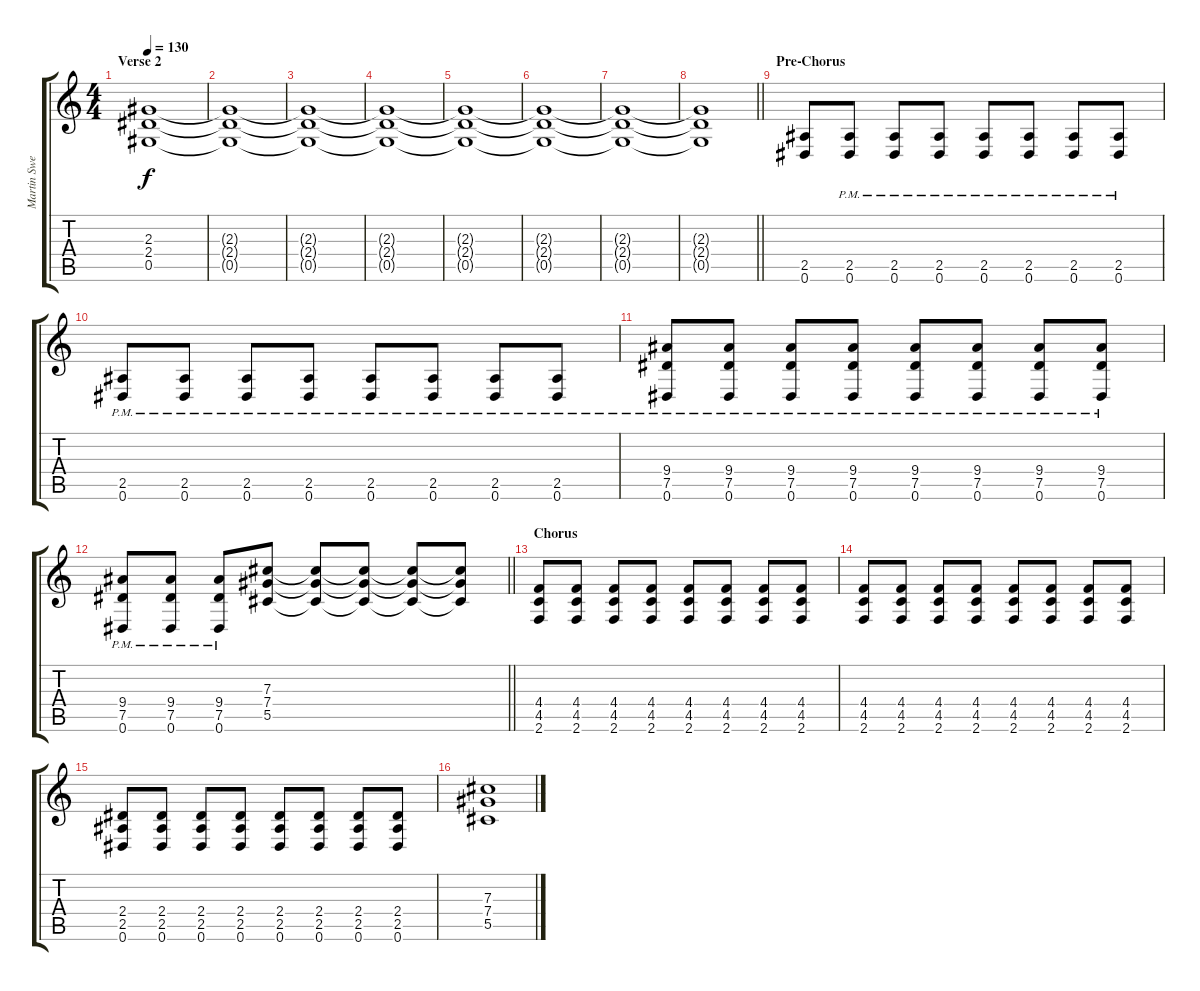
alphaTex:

\track ("Martin Sweet (Guitar 2)" "Martin Swe") {instrument distortionguitar}
\staff {score tabs}
\tuning (Eb4 Bb3 Gb3 Db3 Ab2 Eb2) {hide}
\ts (4 4)
\section ("" "Verse 2")
\tempo 130
\clef g2
\ks c
(2.3 2.4 0.5).1{dy f volume 12} |
(2.3{t} 2.4{t} 0.5{t}).1{volume 7} |
(2.3{t} 2.4{t} 0.5{t}).1 |
(2.3{t} 2.4{t} 0.5{t}).1 |
(2.3{t} 2.4{t} 0.5{t}).1 |
(2.3{t} 2.4{t} 0.5{t}).1 |
(2.3{t} 2.4{t} 0.5{t}).1 |
\barLineRight lightlight
(2.3{t} 2.4{t} 0.5{t}).1 |
\section ("" "Pre-Chorus")
(2.5 0.6).8{volume 13} (2.5{pm} 0.6{pm}).8 (2.5{pm} 0.6{pm}).8 (2.5{pm} 0.6{pm}).8 (2.5{pm} 0.6{pm}).8 (2.5{pm} 0.6{pm}).8 (2.5{pm} 0.6{pm}).8 (2.5{pm} 0.6{pm}).8 |
(2.5{pm} 0.6{pm}).8 (2.5{pm} 0.6{pm}).8 (2.5{pm} 0.6{pm}).8 (2.5{pm} 0.6{pm}).8 (2.5{pm} 0.6{pm}).8 (2.5{pm} 0.6{pm}).8 (2.5{pm} 0.6{pm}).8 (2.5{pm} 0.6{pm}).8 |
(9.4{pm} 7.5{pm} 0.6{pm}).8 (9.4{pm} 7.5{pm} 0.6{pm}).8 (9.4{pm} 7.5{pm} 0.6{pm}).8 (9.4{pm} 7.5{pm} 0.6{pm}).8 (9.4{pm} 7.5{pm} 0.6{pm}).8 (9.4{pm} 7.5{pm} 0.6{pm}).8 (9.4{pm} 7.5{pm} 0.6{pm}).8 (9.4{pm} 7.5{pm} 0.6{pm}).8 |
\barLineRight lightlight
(9.4{pm} 7.5{pm} 0.6{pm}).8 (9.4{pm} 7.5{pm} 0.6{pm}).8 (9.4{pm} 7.5{pm} 0.6{pm}).8 (7.3 7.4 5.5).8 (7.3{t} 7.4{t} 5.5{t}).8 (7.3{t} 7.4{t} 5.5{t}).8 (7.3{t} 7.4{t} 5.5{t}).8 (7.3{t} 7.4{t} 5.5{t}).8 |
\section ("" "Chorus")
(4.4 4.5 2.6).8 (4.4 4.5 2.6).8 (4.4 4.5 2.6).8 (4.4 4.5 2.6).8 (4.4 4.5 2.6).8 (4.4 4.5 2.6).8 (4.4 4.5 2.6).8 (4.4 4.5 2.6).8 |
(4.4 4.5 2.6).8 (4.4 4.5 2.6).8 (4.4 4.5 2.6).8 (4.4 4.5 2.6).8 (4.4 4.5 2.6).8 (4.4 4.5 2.6).8 (4.4 4.5 2.6).8 (4.4 4.5 2.6).8 |
(2.4 2.5 0.6).8 (2.4 2.5 0.6).8 (2.4 2.5 0.6).8 (2.4 2.5 0.6).8 (2.4 2.5 0.6).8 (2.4 2.5 0.6).8 (2.4 2.5 0.6).8 (2.4 2.5 0.6).8 |
(7.3 7.4 5.5).1
